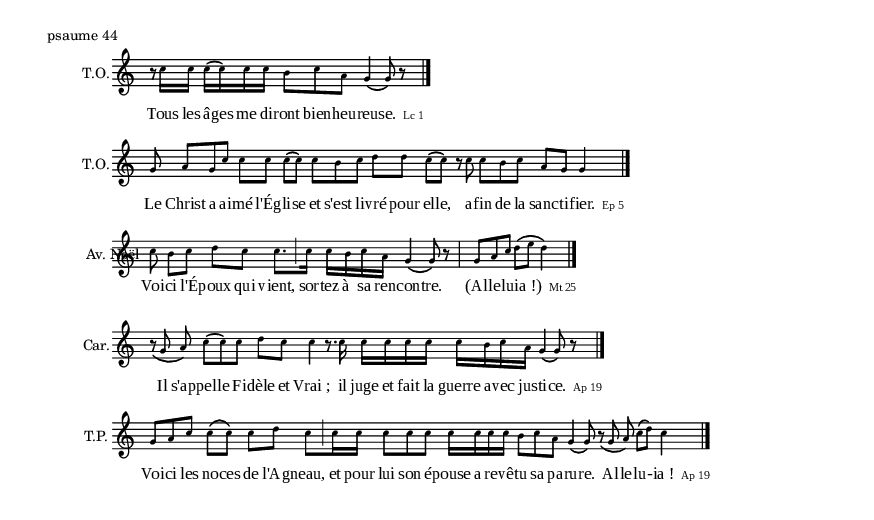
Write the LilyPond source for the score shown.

\version "2.10.0"
\include "definitions.ly"
\markup { psaume 44}
\relative a' { 
	\new Staff {
		\cadenzaOn
		\set Staff.instrumentName = \markup{ \center-align {T.O.} }
		
		r8 c16[ c] c[\( c\) c c] \times 2/3 { b8[ c  a] } g4\( g8\) r 
		
		
		
		\endBar
	}

	\addlyrics {
		Tous les â -- ges me di -- ront bien -- heu -- reu -- se.
 		\markup { \citation #"Lc 1" } }
	
	
}
\relative a' { 
	\new Staff {
		\cadenzaOn
		\set Staff.instrumentName = \markup{ \center-align { T.O. } }
		
		g8 \times 2/3 { a[ g  c] } c[ c] c[\( c\)] \times 2/3 { c[ b  c] } d[ d] c[\( c\)]
		\pespace
		r8 c \times 2/3 { c[ b  c] } a[ g] g4
		
		
		
		\endBar
	}

	\addlyrics {
		Le Christ a ai -- mé l'Ég -- li -- se et s'est li -- vré pour el -- le, a -- fin de la sanc -- ti -- fier.
 		\markup { \citation #"Ep 5" } }
	
	
}
\relative a' { 
	\new Staff {
		\cadenzaOn
		\set Staff.instrumentName = \markup{ \center-align {Av. Noël} }
		
		c8 b[ c] d[ c] c8.[ \cesure c16] c[ b c a] g4\( g8\) r \barre \pespace 
\times 2/3 { g8[ a  c] } d[\( e] d4\)
		
		
		
		\endBar
	}

	\addlyrics {
		Voi -- ci l'É -- poux qui vient, sor -- tez à  sa ren -- con -- tre. "(Al" -- le -- lu -- "ia !)" _ _
 		\markup { \citation #"Mt 25" } }
	
	


}
\relative a' { 
	\new Staff {
		\cadenzaOn
		\set Staff.instrumentName = \markup{ \center-align { Car. } }
		\times 2/3 { r8_\( g a\) }
		\times 2/3 { c[\( c\) c] }
		d[ c]
		c4
		\pespace 	
		r8. \espall c16
		c[ c c c]
		c[ b c a]
		g4\( g8\) r
		
		\endBar
	}

	\addlyrics {
		Il s'ap -- pel -- le Fi -- dèle et "Vrai ;" il juge et fait la guerre a -- vec jus -- ti -- ce.
 		\markup { \citation #"Ap 19" } }
	
	
}
\relative a' { 
	\new Staff {
		\cadenzaOn
		\set Staff.instrumentName = \markup{ \center-align { T.P. } }
		
		\times 2/3 {g8[ a c]} c[\( c\)] c[ d] \times 2/3 { c[
		\cesure c16 c] }
		
		\times 2/3 { c8[ c  c] }
		c16[ c c c] \times 2/3 {b8[ c a]} g4\( g8\) 
		

		\times 2/3 { r
_\( g a\) }
		c[\( d\)]
		c4
		
		
		\endBar
	}

	\addlyrics {
		Voi -- ci les no -- ces de l'Ag -- neau, et pour lui son é -- pouse a re -- vê -- tu sa pa -- ru -- re. Al -- le -- lu -- - -- "ia !"
 		\markup { \citation #"Ap 19" } }
	
	
}
